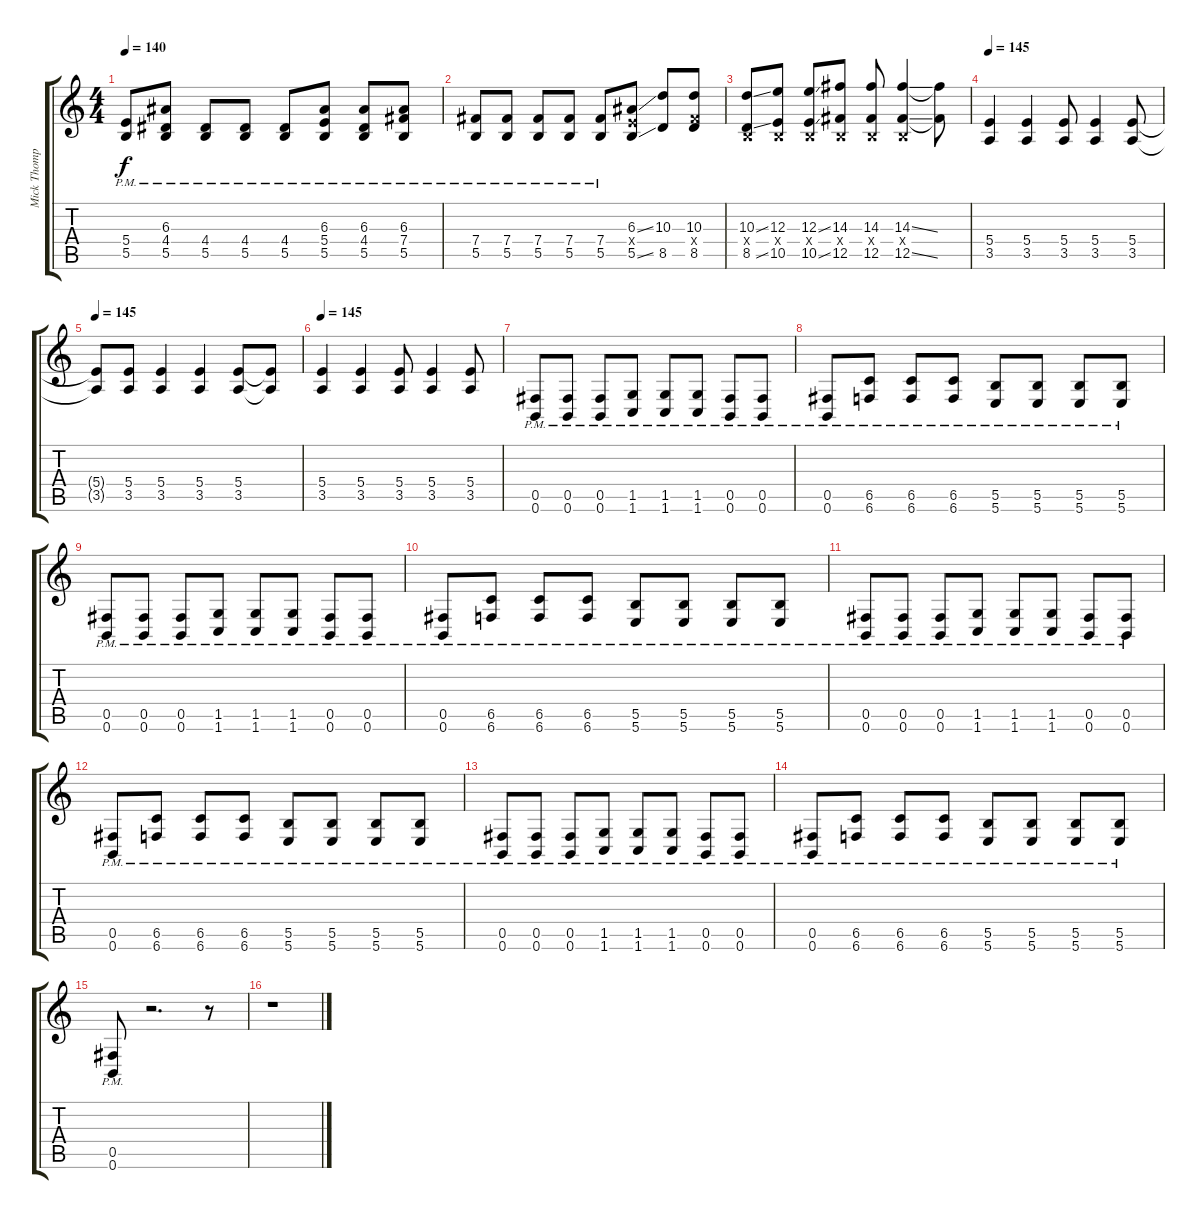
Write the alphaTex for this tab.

\track ("Mick Thompson" "Mick Thomp") {instrument distortionguitar}
\staff {score tabs}
\tuning (Db4 Ab3 E3 B2 Gb2 B1) {hide}
\ts (4 4)
\tempo 140
\clef g2
\ks c
(5.4{pm} 5.5{pm}).8{dy f} (6.3{pm} 4.4{pm} 5.5{pm}).8 (4.4{pm} 5.5{pm}).8 (4.4{pm} 5.5{pm}).8 (4.4{pm} 5.5).8 (6.3{pm} 5.4{pm} 5.5{pm}).8 (6.3{pm} 4.4{pm} 5.5{pm}).8 (6.3{pm} 7.4{pm} 5.5{pm}).8 |
(7.4{pm} 5.5{pm}).8 (7.4{pm} 5.5{pm}).8 (7.4{pm} 5.5{pm}).8 (7.4{pm} 5.5{pm}).8 (7.4{pm} 5.5{pm}).8 (6.3{ss} 5.4{x} 5.5{ss}).8 (10.3 8.5).8 (10.3 7.4{x} 8.5).8 |
(10.3{ss} 0.4{x} 8.5{ss}).8 (12.3 0.4{x} 10.5).8 (12.3{ss} 0.4{x} 10.5{ss}).8 (14.3 0.4{x} 12.5).8 (14.3 0.4{x} 12.5).8 (14.3{ss} 0.4{x} 12.5{ss}).4 (14.3{t} 12.5{t}).8 |
\tempo 145
(5.4 3.5).4 (5.4 3.5).4 (5.4 3.5).8 (5.4 3.5).4 (5.4 3.5).8 |
\tempo 145
(5.4{t} 3.5{t}).8 (5.4 3.5).8 (5.4 3.5).4 (5.4 3.5).4 (5.4 3.5).8 (5.4{t} 3.5{t}).8 |
\tempo 145
(5.4 3.5).4 (5.4 3.5).4 (5.4 3.5).8 (5.4 3.5).4 (5.4 3.5).8 |
(0.5{pm} 0.6{pm}).8 (0.5{pm} 0.6{pm}).8 (0.5{pm} 0.6{pm}).8 (1.5{pm} 1.6{pm}).8 (1.5{pm} 1.6{pm}).8 (1.5{pm} 1.6{pm}).8 (0.5{pm} 0.6{pm}).8 (0.5{pm} 0.6{pm}).8 |
(0.5{pm} 0.6{pm}).8 (6.5{pm} 6.6{pm}).8 (6.5{pm} 6.6{pm}).8 (6.5{pm} 6.6{pm}).8 (5.5{pm} 5.6{pm}).8 (5.5{pm} 5.6{pm}).8 (5.5{pm} 5.6{pm}).8 (5.5{pm} 5.6{pm}).8 |
(0.5{pm} 0.6{pm}).8 (0.5{pm} 0.6{pm}).8 (0.5{pm} 0.6{pm}).8 (1.5{pm} 1.6{pm}).8 (1.5{pm} 1.6{pm}).8 (1.5{pm} 1.6{pm}).8 (0.5{pm} 0.6{pm}).8 (0.5{pm} 0.6{pm}).8 |
(0.5{pm} 0.6{pm}).8 (6.5{pm} 6.6{pm}).8 (6.5{pm} 6.6{pm}).8 (6.5{pm} 6.6{pm}).8 (5.5{pm} 5.6{pm}).8 (5.5{pm} 5.6{pm}).8 (5.5{pm} 5.6{pm}).8 (5.5{pm} 5.6{pm}).8 |
(0.5{pm} 0.6{pm}).8 (0.5{pm} 0.6{pm}).8 (0.5{pm} 0.6{pm}).8 (1.5{pm} 1.6{pm}).8 (1.5{pm} 1.6{pm}).8 (1.5{pm} 1.6{pm}).8 (0.5{pm} 0.6{pm}).8 (0.5{pm} 0.6{pm}).8 |
(0.5{pm} 0.6{pm}).8 (6.5{pm} 6.6{pm}).8 (6.5{pm} 6.6{pm}).8 (6.5{pm} 6.6{pm}).8 (5.5{pm} 5.6{pm}).8 (5.5{pm} 5.6{pm}).8 (5.5{pm} 5.6{pm}).8 (5.5{pm} 5.6{pm}).8 |
(0.5{pm} 0.6{pm}).8 (0.5{pm} 0.6{pm}).8 (0.5{pm} 0.6{pm}).8 (1.5{pm} 1.6{pm}).8 (1.5{pm} 1.6{pm}).8 (1.5{pm} 1.6{pm}).8 (0.5{pm} 0.6{pm}).8 (0.5{pm} 0.6{pm}).8 |
(0.5{pm} 0.6{pm}).8 (6.5{pm} 6.6{pm}).8 (6.5{pm} 6.6{pm}).8 (6.5{pm} 6.6{pm}).8 (5.5{pm} 5.6{pm}).8 (5.5{pm} 5.6{pm}).8 (5.5{pm} 5.6{pm}).8 (5.5{pm} 5.6{pm}).8 |
(0.5 0.6{pm}).8 r.2{d} r.8 |
r.1
